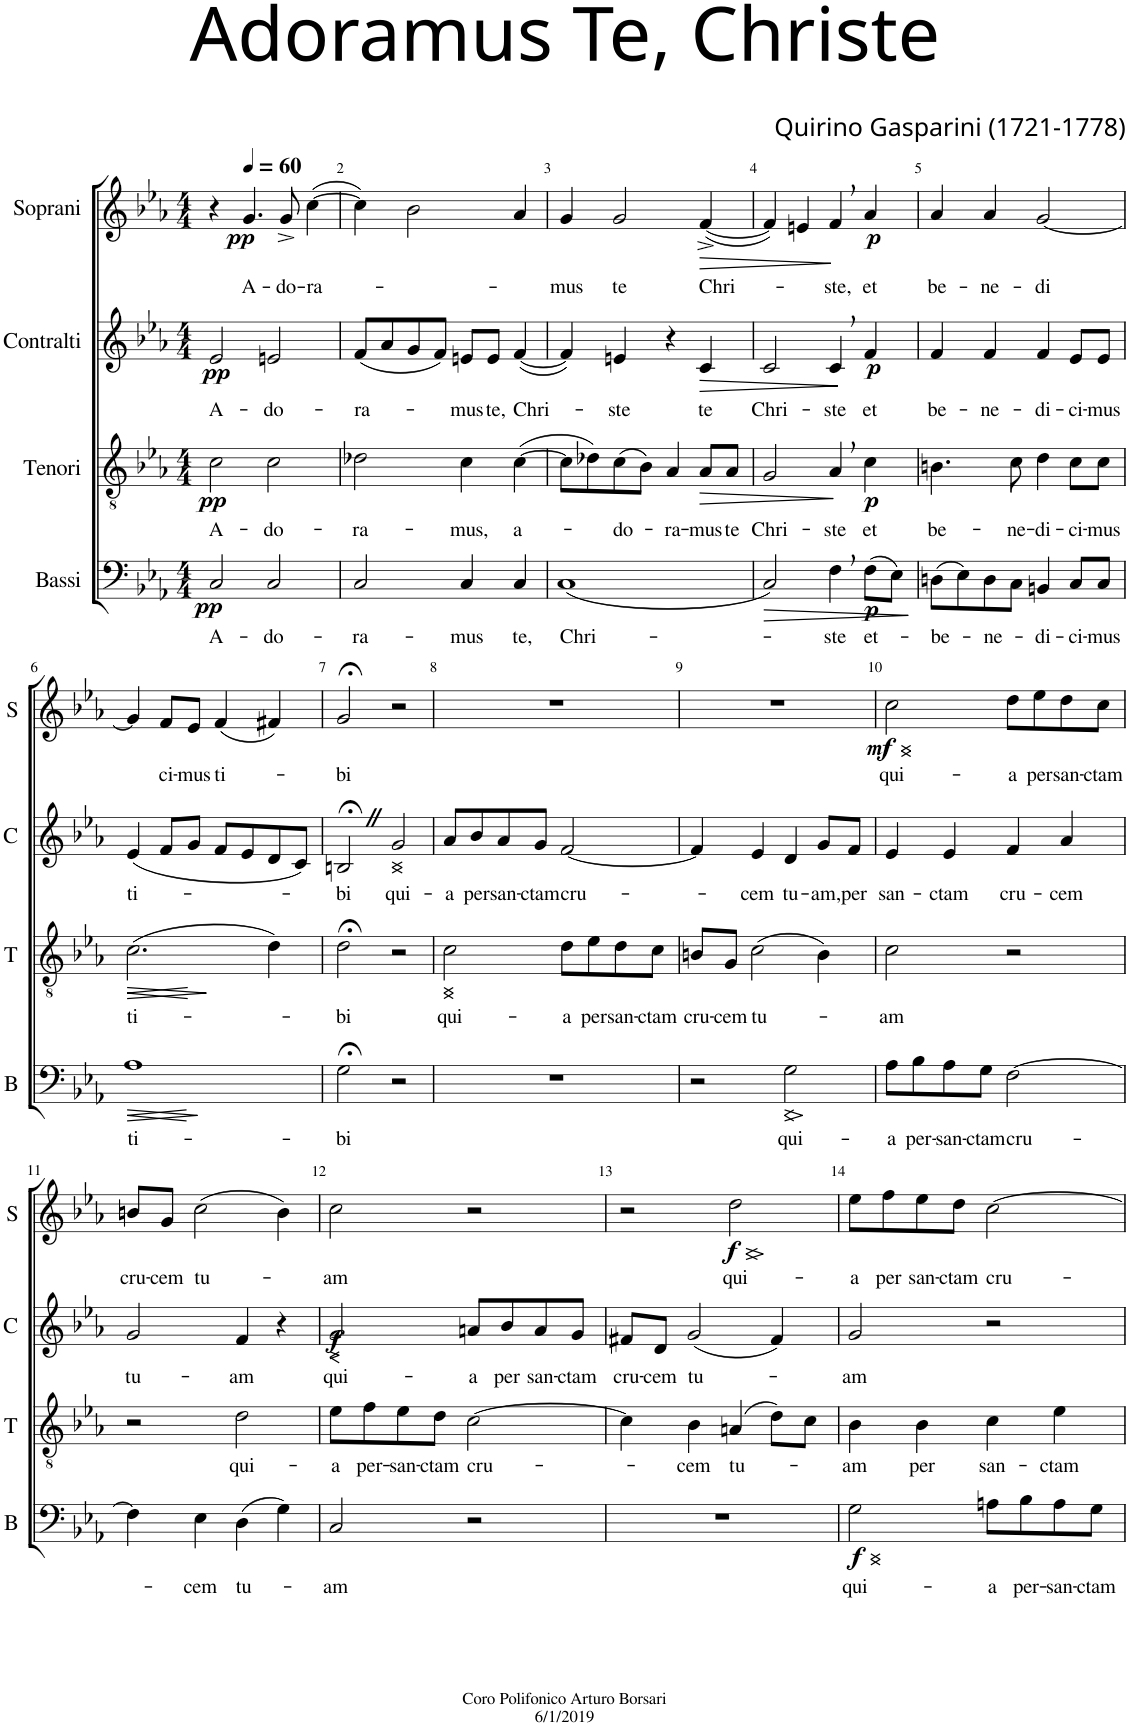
**kern	**text	**dynam	**kern	**text	**dynam	**kern	**text	**dynam	**kern	**text	**dynam
*part4	*part4	*part4	*part3	*part3	*part3	*part2	*part2	*part2	*part1	*part1	*part1
*staff4	*staff4	*staff4	*staff3	*staff3	*staff3	*staff2	*staff2	*staff2	*staff1	*staff1	*staff1
*I"Bassi	*	*	*I"Tenori	*	*	*I"Contralti	*	*	*I"Soprani	*	*
*I'B	*	*	*I'T	*	*	*I'C	*	*	*I'S	*	*
*clefF4	*	*	*clefGv2	*	*	*clefG2	*	*	*clefG2	*	*
*	*	*	*	*	*	*	*	*	*Trd1c2	*	*
*k[b-e-a-]	*	*	*k[b-e-a-]	*	*	*k[b-e-a-]	*	*	*k[b-e-a-]	*	*
*M4/4	*	*	*M4/4	*	*	*M4/4	*	*	*M4/4	*	*
=1	=1	=1	=1	=1	=1	=1	=1	=1	=1	=1	=1
!	!LO:LY:b	!LO:DY:b	!	!LO:LY:b	!LO:DY:b	!	!LO:LY:b	!LO:DY:b	!	!	!
2C/	A-	pp	2c\	A-	pp	2e-/	A-	pp	4r	.	.
*	*	*	*	*	*	*	*	*	*MM60	*	*
!	!	!	!	!	!	!	!	!	!	!LO:LY:b	!LO:DY:b
.	.	.	.	.	.	.	.	.	4.g/	A-	pp
!	!LO:LY:b	!	!	!LO:LY:b	!	!	!LO:LY:b	!	!	!	!
2C/	-do-	.	2c\	-do-	.	2en/	-do-	.	.	.	.
!	!	!	!	!	!	!	!	!	!	!LO:LY:b	!
.	.	.	.	.	.	.	.	.	8g^/	-do-	.
!	!	!	!	!	!	!	!	!	!	!LO:LY:b	!
.	.	.	.	.	.	.	.	.	([4cc\	-ra-	.
=2	=2	=2	=2	=2	=2	=2	=2	=2	=2	=2	=2
!	!LO:LY:b	!	!	!LO:LY:b	!	!	!LO:LY:b	!	!	!	!
2C/	-ra-	.	2d-X\	-ra-	.	(8f/L	-ra-	.	4cc\])	.	.
.	.	.	.	.	.	8a-/	.	.	.	.	.
.	.	.	.	.	.	8g/	.	.	2b-\	.	.
.	.	.	.	.	.	8f/J)	.	.	.	.	.
!	!LO:LY:b	!	!	!LO:LY:b	!	!	!LO:LY:b	!	!	!	!
4C/	-mus	.	4c\	-mus,	.	8en/L	-mus	.	.	.	.
!	!	!	!	!	!	!	!LO:LY:b	!	!	!	!
.	.	.	.	.	.	8e/J	te,	.	.	.	.
!	!LO:LY:b	!	!	!LO:LY:b	!	!	!LO:LY:b	!	!	!	!
4C/	te,	.	([4c\	a-	.	([4f/	Chri-	.	4a-/	.	.
=3	=3	=3	=3	=3	=3	=3	=3	=3	=3	=3	=3
!	!LO:LY:b	!	!	!	!	!	!	!	!	!LO:LY:b	!
(1C	Chri-	.	8c\L]	.	.	4f/])	.	.	4g/	-mus	.
.	.	.	8d-X\)	.	.	.	.	.	.	.	.
!	!	!	!	!LO:LY:b	!	!	!LO:LY:b	!	!	!LO:LY:b	!
.	.	.	(8c\	-do-	.	4en/	-ste	.	2g/	te	.
.	.	.	8B-\J)	.	.	.	.	.	.	.	.
!	!	!	!	!LO:LY:b	!	!	!	!	!	!	!
.	.	.	4A-/	-ra-	.	4r	.	.	.	.	.
!	!	!	!	!LO:LY:b	!LO:HP:b	!	!LO:LY:b	!LO:HP:b	!	!LO:LY:b	!LO:HP:b
.	.	.	8A-/L	-mus	>	4c/	te	>	([4f^/	Chri-	>
!	!	!	!	!LO:LY:b	!	!	!	!	!	!	!
.	.	.	8A-/J	te	.	.	.	.	.	.	.
.	.	.	.	.	]	.	.	]	.	.	]
=4	=4	=4	=4	=4	=4	=4	=4	=4	=4	=4	=4
!	!	!LO:HP:b	!	!LO:LY:b	!	!	!LO:LY:b	!	!	!	!
2C/)	.	>	2G/	Chri-	.	2c/	Chri-	.	4f/])	.	.
.	.	.	.	.	.	.	.	.	4en/	.	.
!	!LO:LY:b	!	!	!LO:LY:b	!	!	!LO:LY:b	!	!	!LO:LY:b	!
4F,\	-ste	.	4A-,/	-ste	.	4c,/	-ste	.	4f,/	-ste,	.
!	!LO:LY:b	!LO:DY:b	!	!LO:LY:b	!LO:DY:b	!	!LO:LY:b	!LO:DY:b	!	!LO:LY:b	!LO:DY:b
(8F\L	et-	p	4c\	et	p	4f/	et	p	4a-/	et	p
8E-\J)	.	.	.	.	.	.	.	.	.	.	.
.	.	]	.	.	.	.	.	.	.	.	.
=5	=5	=5	=5	=5	=5	=5	=5	=5	=5	=5	=5
!	!LO:LY:b	!	!	!LO:LY:b	!	!	!LO:LY:b	!	!	!LO:LY:b	!
(8Dn\L	-be-	.	4.Bn\	be-	.	4f/	be-	.	4a-/	be-	.
8E-\)	.	.	.	.	.	.	.	.	.	.	.
!	!LO:LY:b	!	!	!	!	!	!LO:LY:b	!	!	!LO:LY:b	!
8D\	-ne-	.	.	.	.	4f/	-ne-	.	4a-/	-ne-	.
!	!	!	!	!LO:LY:b	!	!	!	!	!	!	!
8C\J	.	.	8c\	-ne-	.	.	.	.	.	.	.
!	!LO:LY:b	!	!	!LO:LY:b	!	!	!LO:LY:b	!	!	!LO:LY:b	!
4BBn/	-di-	.	4d\	-di-	.	4f/	-di-	.	[2g/	-di	.
!	!LO:LY:b	!	!	!LO:LY:b	!	!	!LO:LY:b	!	!	!	!
8C/L	-ci-	.	8c\L	-ci-	.	8e-/L	-ci-	.	.	.	.
!	!LO:LY:b	!	!	!LO:LY:b	!	!	!LO:LY:b	!	!	!	!
8C/J	-mus	.	8c\J	-mus	.	8e-/J	-mus	.	.	.	.
!!LO:LB:g=z
=6	=6	=6	=6	=6	=6	=6	=6	=6	=6	=6	=6
!	!LO:LY:b	!LO:HP:b	!	!	!	!	!	!	!	!	!
!	!	!LO:HP:n=1:b	!	!LO:LY:b	!LO:HP:b	!	!LO:LY:b	!	!	!	!
1A-	ti-	< >	(2.c\	ti-	<	(4e-/	ti-	.	4g/]	.	.
!	!	!	!	!	!	!	!	!	!	!LO:LY:b	!
.	.	.	.	.	.	8f/L	.	.	8f/L	ci-	.
!	!	!	!	!	!	!	!	!	!	!LO:LY:b	!
.	.	.	.	.	.	8g/J	.	.	8e-/J	-mus	.
!	!	!	!	!	!	!	!	!	!	!LO:LY:b	!
.	.	.	.	.	.	8f/L	.	.	(4f/	ti-	.
.	.	.	.	.	.	8e-/	.	.	.	.	.
!	!	!	!	!	!LO:HP:b	!	!	!	!	!	!
.	.	.	4d\)	.	>	8d/	.	.	4f#X/)	.	.
.	.	.	.	.	.	8c/J)	.	.	.	.	.
.	.	[	.	.	[ ]	.	.	.	.	.	.
=7	=7	=7	=7	=7	=7	=7	=7	=7	=7	=7	=7
!	!LO:LY:b	!	!	!LO:LY:b	!	!	!LO:LY:b	!	!	!LO:LY:b	!
2G;<\	-bi	.	2d;<\	-bi	.	2Bn;<Z/	-bi	.	2g;</	-bi	.
!	!	!	!	!	!	!	!LO:LY:b	!LO:HP:b	!	!	!
!	!	!	!	!	!	!	!	!LO:HP:n=1:b	!	!	!
2r	.	]	2r	.	.	2g/	qui-	< >	2r	.	.
.	.	.	.	.	.	.	.	[	.	.	.
=8	=8	=8	=8	=8	=8	=8	=8	=8	=8	=8	=8
!	!	!	!	!LO:LY:b	!LO:HP:b	!	!LO:LY:b	!	!	!	!
1r	.	.	2c\	qui-	>	8a-/L	-a	.	1r	.	.
!	!	!	!	!	!	!	!LO:LY:b	!	!	!	!
.	.	.	.	.	.	8b-/	per	]	.	.	.
!	!	!	!	!	!	!	!LO:LY:b	!	!	!	!
.	.	.	.	.	.	8a-/	san-	.	.	.	.
!	!	!	!	!	!	!	!LO:LY:b	!	!	!	!
.	.	.	.	.	.	8g/J	-ctam	.	.	.	.
!	!	!	!	!LO:LY:b	!LO:HP:b	!	!LO:LY:b	!	!	!	!
.	.	.	8d\L	-a	<	[2f/	cru-	.	.	.	.
!	!	!	!	!LO:LY:b	!	!	!	!	!	!	!
.	.	.	8e-\	per	.	.	.	.	.	.	.
!	!	!	!	!LO:LY:b	!	!	!	!	!	!	!
.	.	.	8d\	san-	.	.	.	.	.	.	.
!	!	!	!	!LO:LY:b	!	!	!	!	!	!	!
.	.	.	8c\J	-ctam	.	.	.	.	.	.	.
.	.	.	.	.	] [	.	.	.	.	.	.
=9	=9	=9	=9	=9	=9	=9	=9	=9	=9	=9	=9
!	!	!	!	!LO:LY:b	!	!	!	!	!	!	!
2r	.	.	8Bn/L	cru-	.	4f/]	.	.	1r	.	.
!	!	!	!	!LO:LY:b	!	!	!	!	!	!	!
.	.	.	8G/J	-cem	.	.	.	.	.	.	.
!	!	!	!	!LO:LY:b	!	!	!LO:LY:b	!	!	!	!
.	.	.	(2c\	tu-	.	4e-/	-cem	.	.	.	.
!	!LO:LY:b	!LO:HP:b	!	!	!	!	!	!	!	!	!
!	!	!LO:HP:n=1:b	!	!	!	!	!LO:LY:b	!	!	!	!
2G\	qui-	< >	.	.	.	4d/	tu-	.	.	.	.
!	!	!	!	!	!	!	!LO:LY:b	!	!	!	!
.	.	.	4B\)	.	.	8g/L	-am,	.	.	.	.
!	!	!	!	!	!	!	!LO:LY:b	!	!	!	!
.	.	.	.	.	.	8f/J	per	.	.	.	.
.	.	[	.	.	.	.	.	.	.	.	.
=10	=10	=10	=10	=10	=10	=10	=10	=10	=10	=10	=10
!	!LO:LY:b	!	!	!LO:LY:b	!	!	!LO:LY:b	!	!	!LO:LY:b	!LO:HP:b
!	!	!	!	!	!	!	!	!	!	!	!LO:DY:n=1:b
8A-\L	-a	.	2c\	-am	.	4e-/	san-	.	2cc\	qui-	< mf
!	!LO:LY:b	!	!	!	!	!	!	!	!	!	!
8B-\	per-	]	.	.	.	.	.	.	.	.	.
!	!LO:LY:b	!	!	!	!	!	!LO:LY:b	!	!	!	!
8A-\	-san-	.	.	.	.	4e-/	-ctam	.	.	.	.
!	!LO:LY:b	!	!	!	!	!	!	!	!	!	!
8G\J	-ctam	.	.	.	.	.	.	.	.	.	.
!	!LO:LY:b	!	!	!	!	!	!LO:LY:b	!	!	!LO:LY:b	!LO:HP:b
[2F\	cru-	.	2r	.	.	4f/	cru-	.	8dd\L	-a	>
!	!	!	!	!	!	!	!	!	!	!LO:LY:b	!
.	.	.	.	.	.	.	.	.	8ee-\	per	.
!	!	!	!	!	!	!	!LO:LY:b	!	!	!LO:LY:b	!
.	.	.	.	.	.	4a-/	-cem	.	8dd\	san-	.
!	!	!	!	!	!	!	!	!	!	!LO:LY:b	!
.	.	.	.	.	.	.	.	.	8cc\J	-ctam	.
.	.	.	.	.	.	.	.	.	.	.	[ ]
!!LO:LB:g=z
=11	=11	=11	=11	=11	=11	=11	=11	=11	=11	=11	=11
!	!	!	!	!	!	!	!LO:LY:b	!	!	!LO:LY:b	!
4F\]	.	.	2r	.	.	2g/	tu-	.	8bn/L	cru-	.
!	!	!	!	!	!	!	!	!	!	!LO:LY:b	!
.	.	.	.	.	.	.	.	.	8g/J	-cem	.
!	!LO:LY:b	!	!	!	!	!	!	!	!	!LO:LY:b	!
4E-\	-cem	.	.	.	.	.	.	.	(2cc\	tu-	.
!	!LO:LY:b	!	!	!LO:LY:b	!	!	!LO:LY:b	!	!	!	!
(4D\	tu-	.	2d\	qui-	.	4f/	-am	.	.	.	.
4G\)	.	.	.	.	.	4r	.	.	4b\)	.	.
=12	=12	=12	=12	=12	=12	=12	=12	=12	=12	=12	=12
!	!LO:LY:b	!	!	!LO:LY:b	!	!	!LO:LY:b	!LO:HP:b	!	!LO:LY:b	!
!	!	!	!	!	!	!	!	!LO:DY:n=1:b	!	!	!
2C/	-am	.	8e-\L	-a	.	2g/	qui-	< f	2cc\	-am	.
!	!	!	!	!LO:LY:b	!	!	!	!	!	!	!
.	.	.	8f\	per-	.	.	.	.	.	.	.
!	!	!	!	!LO:LY:b	!	!	!	!	!	!	!
.	.	.	8e-\	-san-	.	.	.	.	.	.	.
!	!	!	!	!LO:LY:b	!	!	!	!	!	!	!
.	.	.	8d\J	-ctam	.	.	.	.	.	.	.
!	!	!	!	!LO:LY:b	!	!	!LO:LY:b	!LO:HP:b	!	!	!
2r	.	.	[2c\	cru-	.	8an/L	-a	>	2r	.	.
!	!	!	!	!	!	!	!LO:LY:b	!	!	!	!
.	.	.	.	.	.	8b-/	per	.	.	.	.
!	!	!	!	!	!	!	!LO:LY:b	!	!	!	!
.	.	.	.	.	.	8a/	san-	.	.	.	.
!	!	!	!	!	!	!	!LO:LY:b	!	!	!	!
.	.	.	.	.	.	8g/J	-ctam	.	.	.	.
.	.	.	.	.	.	.	.	[ ]	.	.	.
=13	=13	=13	=13	=13	=13	=13	=13	=13	=13	=13	=13
!	!	!	!	!	!	!	!LO:LY:b	!	!	!	!
1r	.	.	4c\]	.	.	8f#X/L	cru-	.	2r	.	.
!	!	!	!	!	!	!	!LO:LY:b	!	!	!	!
.	.	.	.	.	.	8d/J	-cem	.	.	.	.
!	!	!	!	!LO:LY:b	!	!	!LO:LY:b	!	!	!	!
.	.	.	4B-\	-cem	.	(2g/	tu-	.	.	.	.
!	!	!	!	!LO:LY:b	!	!	!	!	!	!LO:LY:b	!LO:HP:b
!	!	!	!	!	!	!	!	!	!	!	!LO:HP:n=1:b
!	!	!	!	!	!	!	!	!	!	!	!LO:DY:n=1:b
.	.	.	(4An/	tu-	.	.	.	.	2dd\	qui-	< > f
.	.	.	8d\L)	.	.	4f#/)	.	.	.	.	.
.	.	.	8c\J	.	.	.	.	.	.	.	.
.	.	.	.	.	.	.	.	.	.	.	[
=14	=14	=14	=14	=14	=14	=14	=14	=14	=14	=14	=14
!	!LO:LY:b	!LO:HP:b	!	!LO:LY:b	!	!	!LO:LY:b	!	!	!LO:LY:b	!
!	!	!LO:DY:n=1:b	!	!	!	!	!	!	!	!	!
2G\	qui-	< f	4B-\	-am	.	2g/	-am	.	8ee-\L	-a	.
!	!	!	!	!	!	!	!	!	!	!LO:LY:b	!
.	.	.	.	.	.	.	.	.	8ff\	per	]
!	!	!	!	!LO:LY:b	!	!	!	!	!	!LO:LY:b	!
.	.	.	4B-\	per	.	.	.	.	8ee-\	san-	.
!	!	!	!	!	!	!	!	!	!	!LO:LY:b	!
.	.	.	.	.	.	.	.	.	8dd\J	-ctam	.
!	!LO:LY:b	!LO:HP:b	!	!LO:LY:b	!	!	!	!	!	!LO:LY:b	!
8An\L	-a	>	4c\	san-	.	2r	.	.	[2cc\	cru-	.
!	!LO:LY:b	!	!	!	!	!	!	!	!	!	!
8B-\	per-	.	.	.	.	.	.	.	.	.	.
!	!LO:LY:b	!	!	!LO:LY:b	!	!	!	!	!	!	!
8A\	-san-	.	4e-\	-ctam	.	.	.	.	.	.	.
!	!LO:LY:b	!	!	!	!	!	!	!	!	!	!
8G\J	-ctam	.	.	.	.	.	.	.	.	.	.
.	.	[ ]	.	.	.	.	.	.	.	.	.
=	=	=	=	=	=	=	=	=	=	=	=
*-	*-	*-	*-	*-	*-	*-	*-	*-	*-	*-	*-
